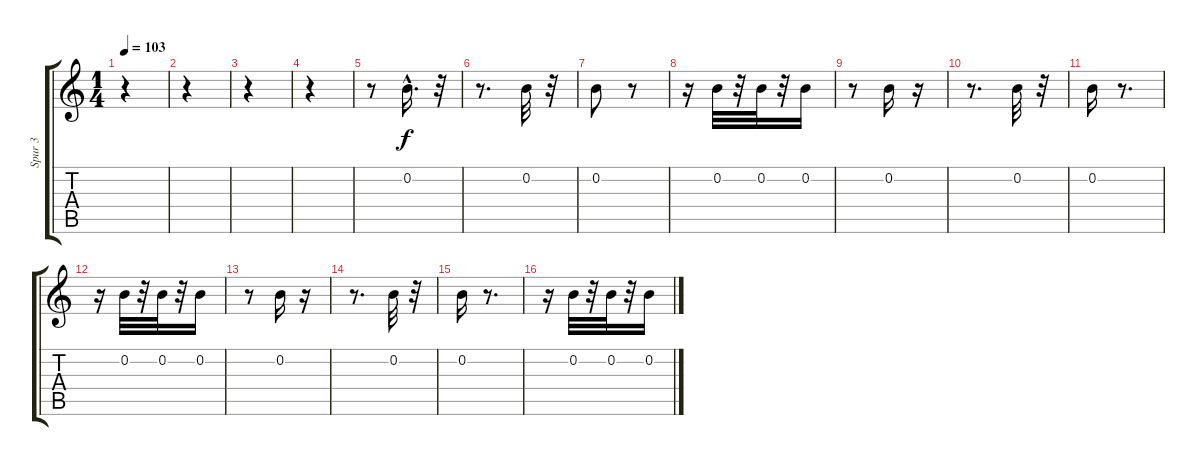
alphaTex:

\track ("Spur 3" "Spur 3") {instrument acousticguitarnylon}
\staff {score tabs}
\tuning (E4 B3 G3 D3 A2 E2) {hide}
\ts (1 4)
\tempo 103
\clef g2
\ks c
r.4{dy f instrument acousticguitarnylon} |
r.4 |
r.4 |
r.4 |
r.8 0.2{hac}.16{d} r.32 |
r.8{d} 0.2.32 r.32 |
0.2.8 r.8 |
r.16 0.2.32 r.32 0.2.32 r.32 0.2.16 |
r.8 0.2.16 r.16 |
r.8{d} 0.2.32 r.32 |
0.2.16 r.8{d} |
r.16 0.2.32 r.32 0.2.32 r.32 0.2.16 |
r.8 0.2.16 r.16 |
r.8{d} 0.2.32 r.32 |
0.2.16 r.8{d} |
r.16 0.2.32 r.32 0.2.32 r.32 0.2.16
